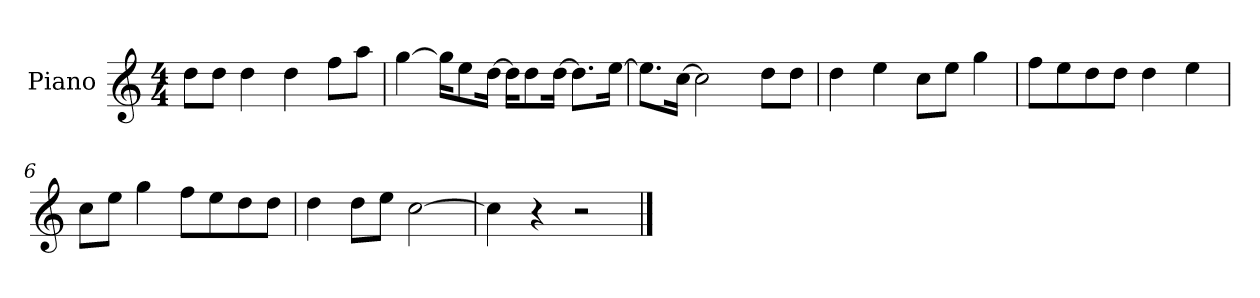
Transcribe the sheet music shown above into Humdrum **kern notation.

**kern
*part1
*staff1
*I"Piano
*I'P-no
*clefG2
*k[]
*M4/4
*MM90
=1
8dd\L
8dd\J
4dd\
4dd\
8ff\L
8aa\J
=2
[4gg\
16gg\KL]
8ee\
[16dd\Jk
16dd\KL]
8dd\
[16dd\Jk
8.dd\L]
[16ee\Jk
=3
8.ee\L]
[16cc\Jk
2cc\]
8dd\L
8dd\J
=4
4dd\
4ee\
8cc\L
8ee\J
4gg\
=5
8ff\L
8ee\
8dd\
8dd\J
4dd\
4ee\
=6
8cc\L
8ee\J
4gg\
8ff\L
8ee\
8dd\
8dd\J
!!LO:LB:g=z
=7
4dd\
8dd\L
8ee\J
[2cc\
=8
4cc\]
4r
2r
==
*-
